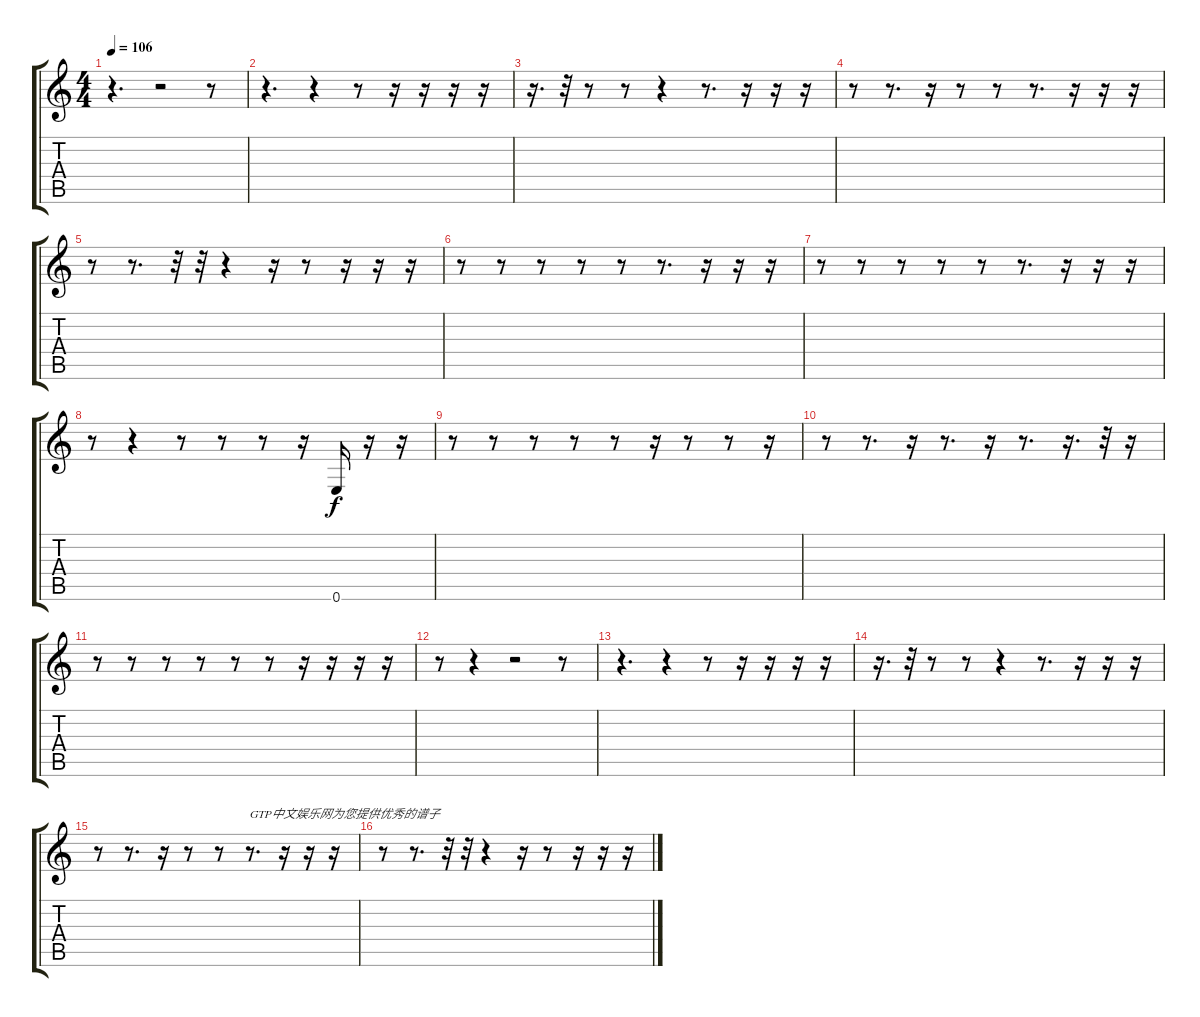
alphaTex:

\track "" {instrument electricbassfinger}
\staff {score tabs}
\tuning (E4 B3 G3 D3 A2 E2) {hide}
\ts (4 4)
\tempo 106
\clef g2
\ks c
r.4{d dy f instrument electricbassfinger} r.2 r.8 |
r.4{d} r.4 r.8 r.16 r.16 r.16 r.16 |
r.16{d} r.32 r.8 r.8 r.4 r.8{d} r.16 r.16 r.16 |
r.8 r.8{d} r.16 r.8 r.8 r.8{d} r.16 r.16 r.16 |
r.8 r.8{d} r.32 r.32 r.4 r.16 r.8 r.16 r.16 r.16 |
r.8 r.8 r.8 r.8 r.8 r.8{d} r.16 r.16 r.16 |
r.8 r.8 r.8 r.8 r.8 r.8{d} r.16 r.16 r.16 |
r.8 r.4 r.8 r.8 r.8 r.16 0.6.16 r.16 r.16 |
r.8 r.8 r.8 r.8 r.8 r.16 r.8 r.8 r.16 |
r.8 r.8{d} r.16 r.8{d} r.16 r.8{d} r.16{d} r.32 r.16 |
r.8 r.8 r.8 r.8 r.8 r.8 r.16 r.16 r.16 r.16 |
r.8 r.4 r.2 r.8 |
r.4{d} r.4 r.8 r.16 r.16 r.16 r.16 |
r.16{d} r.32 r.8 r.8 r.4 r.8{d} r.16 r.16 r.16 |
r.8 r.8{d} r.16 r.8 r.8 r.8{d txt "GTP中文娱乐网为您提供优秀的谱子"} r.16 r.16 r.16 |
r.8 r.8{d} r.32 r.32 r.4 r.16 r.8 r.16 r.16 r.16
